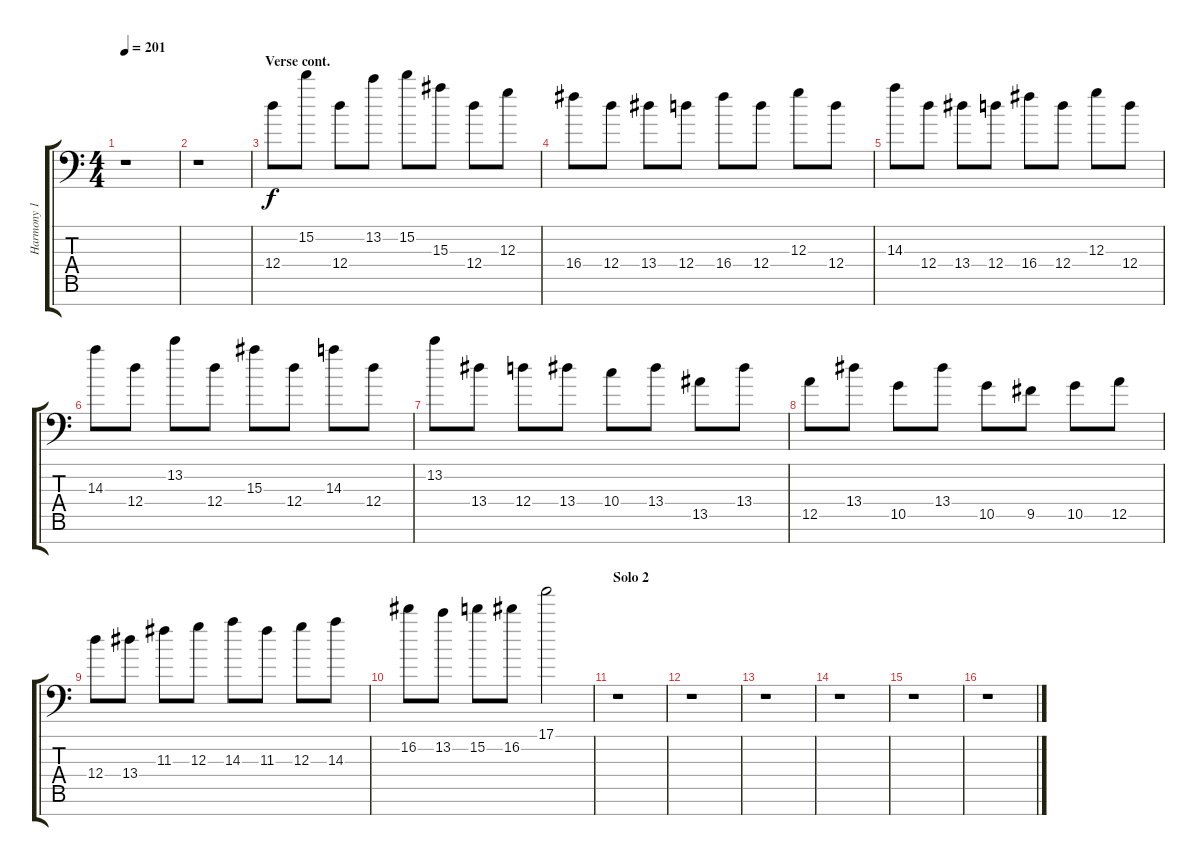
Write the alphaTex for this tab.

\track ("Harmony 1" "Harmony 1") {instrument overdrivenguitar}
\staff {score tabs}
\tuning (E4 B3 G3 D3 A2 E2 A1) {hide}
\ts (4 4)
\tempo 201
\clef f4
\ks aminor
r.1{dy f} |
r.1 |
\section ("" "Verse cont.")
12.4.8 15.2.8 12.4.8 13.2.8 15.2.8 15.3.8 12.4.8 12.3.8 |
16.4.8 12.4.8 13.4.8 12.4.8 16.4.8 12.4.8 12.3.8 12.4.8 |
14.3.8 12.4.8 13.4.8 12.4.8 16.4.8 12.4.8 12.3.8 12.4.8 |
14.3.8 12.4.8 13.2.8 12.4.8 15.3.8 12.4.8 14.3.8 12.4.8 |
13.2.8 13.4.8 12.4.8 13.4.8 10.4.8 13.4.8 13.5.8 13.4.8 |
12.5.8 13.4.8 10.5.8 13.4.8 10.5.8 9.5.8 10.5.8 12.5.8 |
12.4.8 13.4.8 11.3.8 12.3.8 14.3.8 11.3.8 12.3.8 14.3.8 |
16.2.8 13.2.8 15.2.8 16.2.8 17.1.2 |
\section ("" "Solo 2")
r.1 |
r.1 |
r.1 |
r.1 |
r.1 |
r.1
